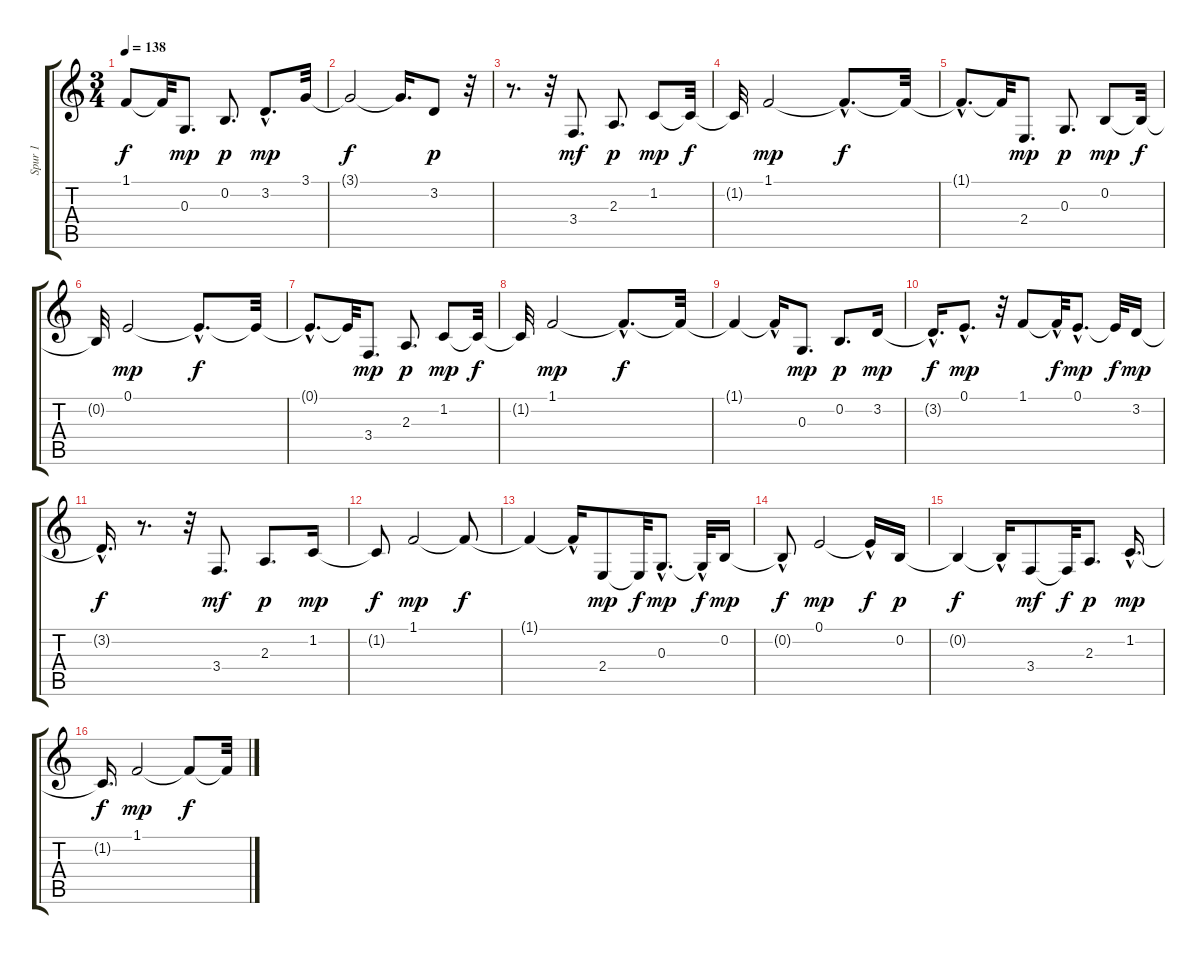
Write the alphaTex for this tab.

\track ("Spur 1" "Spur 1") {instrument acousticgrandpiano}
\staff {score tabs}
\tuning (E4 B3 G3 D3 A2 E2) {hide}
\ts (3 4)
\tempo 138
\clef g2
\ks c
1.1{t}.8{dy f} 1.1{t}.32 0.3.8{d dy mp} 0.2.8{d dy p} 3.2{hac}.8{d dy mp} 3.1.32 |
3.1{t}.2{dy f} 3.1{t}.16{d} 3.2.8{dy p} r.32 |
r.8{d} r.32 3.4.8{d dy mf} 2.3.8{d dy p} 1.2.8{dy mp} 1.2{t}.32{dy f} |
1.2{t}.32 1.1.2{dy mp} 1.1{hac t}.8{d dy f} 1.1{t}.32 |
1.1{hac t}.8{d} 1.1{t}.32 2.4.8{d dy mp} 0.3.8{d dy p} 0.2.8{dy mp} 0.2{t}.32{dy f} |
0.2{t}.32 0.1.2{dy mp} 0.1{hac t}.8{d dy f} 0.1{t}.32 |
0.1{hac t}.8{d} 0.1{t}.32 3.4.8{d dy mp} 2.3.8{d dy p} 1.2.8{dy mp} 1.2{t}.32{dy f} |
1.2{t}.32 1.1.2{dy mp} 1.1{hac t}.8{d dy f} 1.1{t}.32 |
1.1{t}.4 1.1{hac t}.16 0.3.8{d dy mp} 0.2.8{d dy p} 3.2.16{dy mp} |
3.2{hac t}.16{d dy f} 0.1{hac}.8{d dy mp} r.32 1.1.8 1.1{hac t}.32{dy f} 0.1{hac}.8{d dy mp} 0.1{t}.32{dy f} 3.2.16{dy mp} |
3.2{hac t}.16{d dy f} r.8{d} r.32 3.4.8{d dy mf} 2.3.8{d dy p} 1.2.16{dy mp} |
1.2{t}.8{dy f} 1.1.2{dy mp} 1.1{t}.8{dy f} |
1.1{t}.4 1.1{hac t}.16 2.4.8{dy mp} 2.4{t}.32{dy f} 0.3{hac}.8{d dy mp} 0.3{hac t}.32{dy f} 0.2.16{dy mp} |
0.2{hac t}.8{dy f} 0.1.2{dy mp} 0.1{hac t}.16{dy f} 0.2.16{dy p} |
0.2{t}.4{dy f} 0.2{hac t}.16 3.4.8{dy mf} 3.4{t}.32{dy f} 2.3.8{d dy p} 1.2{hac}.16{d dy mp} |
1.2{t}.16{d dy f} 1.1.2{dy mp} 1.1{t}.8{dy f} 1.1{t}.32
